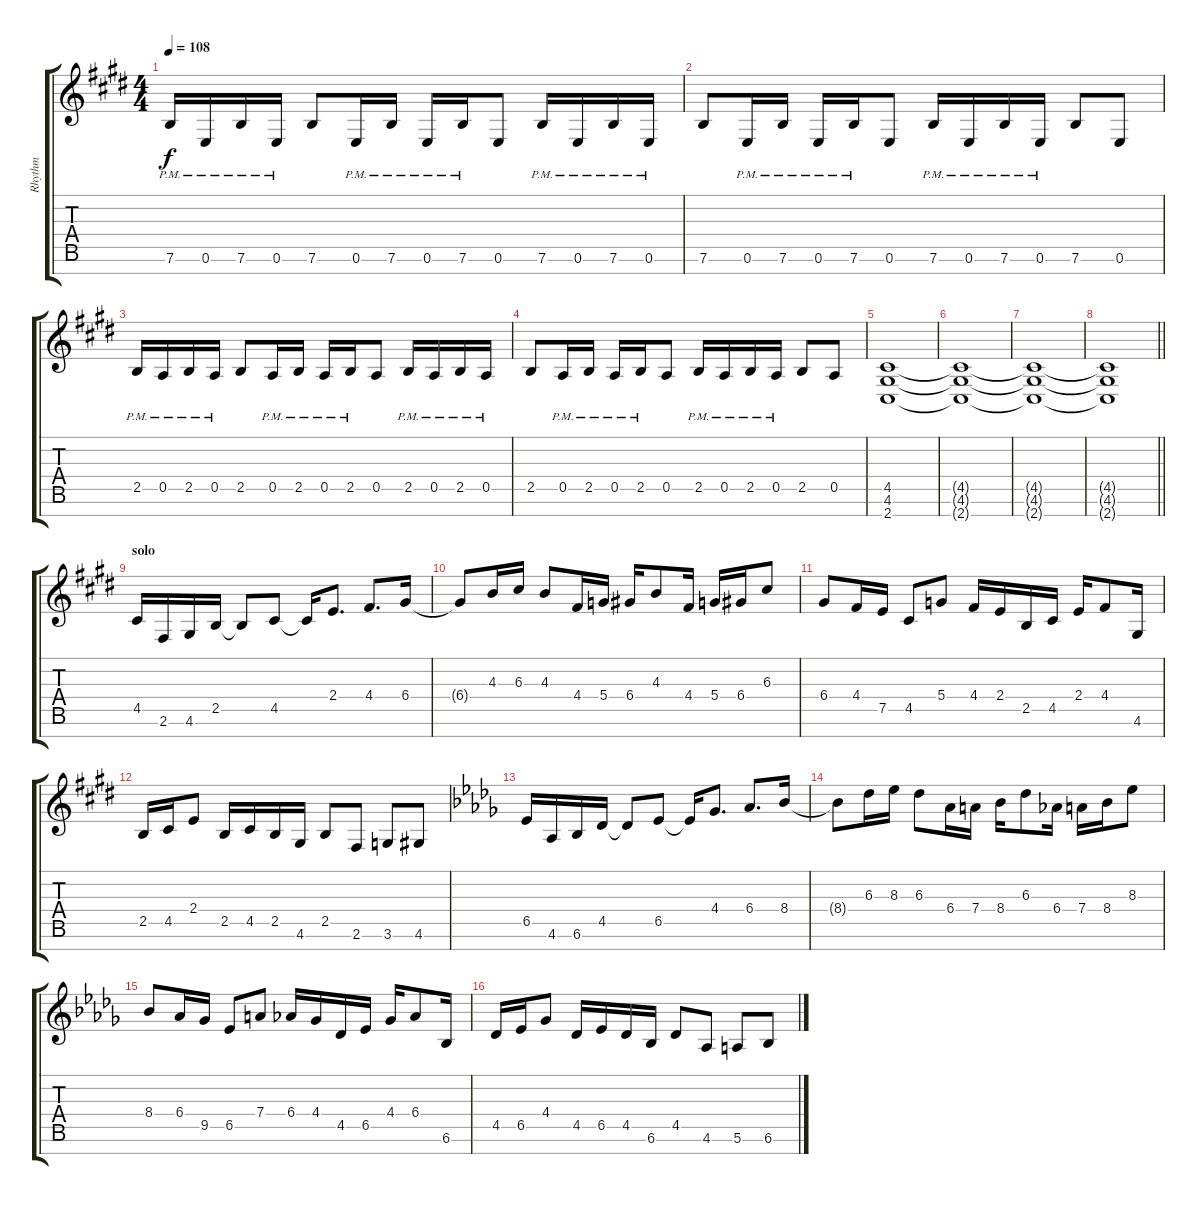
\track ("Rhythm" "Rhythm") {instrument acousticguitarnylon}
\staff {score tabs}
\tuning (E4 B3 G3 D3 A2 E2 B1) {hide}
\ts (4 4)
\tempo 108
\clef g2
\ks e
7.6{pm}.16{dy f} 0.6{pm}.16 7.6{pm}.16 0.6{pm}.16 7.6.8 0.6{pm}.16 7.6{pm}.16 0.6{pm}.16 7.6{pm}.16 0.6.8 7.6{pm}.16 0.6{pm}.16 7.6{pm}.16 0.6{pm}.16 |
7.6.8 0.6{pm}.16 7.6{pm}.16 0.6{pm}.16 7.6{pm}.16 0.6.8 7.6{pm}.16 0.6{pm}.16 7.6{pm}.16 0.6{pm}.16 7.6.8 0.6.8 |
2.5{pm}.16 0.5{pm}.16 2.5{pm}.16 0.5{pm}.16 2.5.8 0.5{pm}.16 2.5{pm}.16 0.5{pm}.16 2.5{pm}.16 0.5.8 2.5{pm}.16 0.5{pm}.16 2.5{pm}.16 0.5{pm}.16 |
2.5.8 0.5{pm}.16 2.5{pm}.16 0.5{pm}.16 2.5{pm}.16 0.5.8 2.5{pm}.16 0.5{pm}.16 2.5{pm}.16 0.5{pm}.16 2.5.8 0.5.8 |
(4.5 4.6 2.7).1 |
(4.5{t} 4.6{t} 2.7{t}).1 |
(4.5{t} 4.6{t} 2.7{t}).1 |
\barLineRight lightlight
(4.5{t} 4.6{t} 2.7{t}).1 |
\section ("" "solo")
4.5.16 2.6.16 4.6.16 2.5.16 2.5{t}.8 4.5.8 4.5{t}.16 2.4.8{d} 4.4.8{d} 6.4.16 |
6.4{t}.8 4.3.16 6.3.16 4.3.8 4.4.16 5.4.16 6.4.16 4.3.8 4.4.16 5.4.16 6.4.16 6.3.8 |
6.4.8 4.4.16 7.5.16 4.5.8 5.4.8 4.4.16 2.4.16 2.5.16 4.5.16 2.4.16 4.4.8 4.6.16 |
2.5.16 4.5.16 2.4.8 2.5.16 4.5.16 2.5.16 4.6.16 2.5.8 2.6.8 3.6.8 4.6.8 |
\ks db
6.5.16 4.6.16 6.6.16 4.5.16 4.5{t}.8 6.5.8 6.5{t}.16 4.4.8{d} 6.4.8{d} 8.4.16 |
8.4{t}.8 6.3.16 8.3.16 6.3.8 6.4.16 7.4.16 8.4.16 6.3.8 6.4.16 7.4.16 8.4.16 8.3.8 |
8.4.8 6.4.16 9.5.16 6.5.8 7.4.8 6.4.16 4.4.16 4.5.16 6.5.16 4.4.16 6.4.8 6.6.16 |
4.5.16 6.5.16 4.4.8 4.5.16 6.5.16 4.5.16 6.6.16 4.5.8 4.6.8 5.6.8 6.6.8
